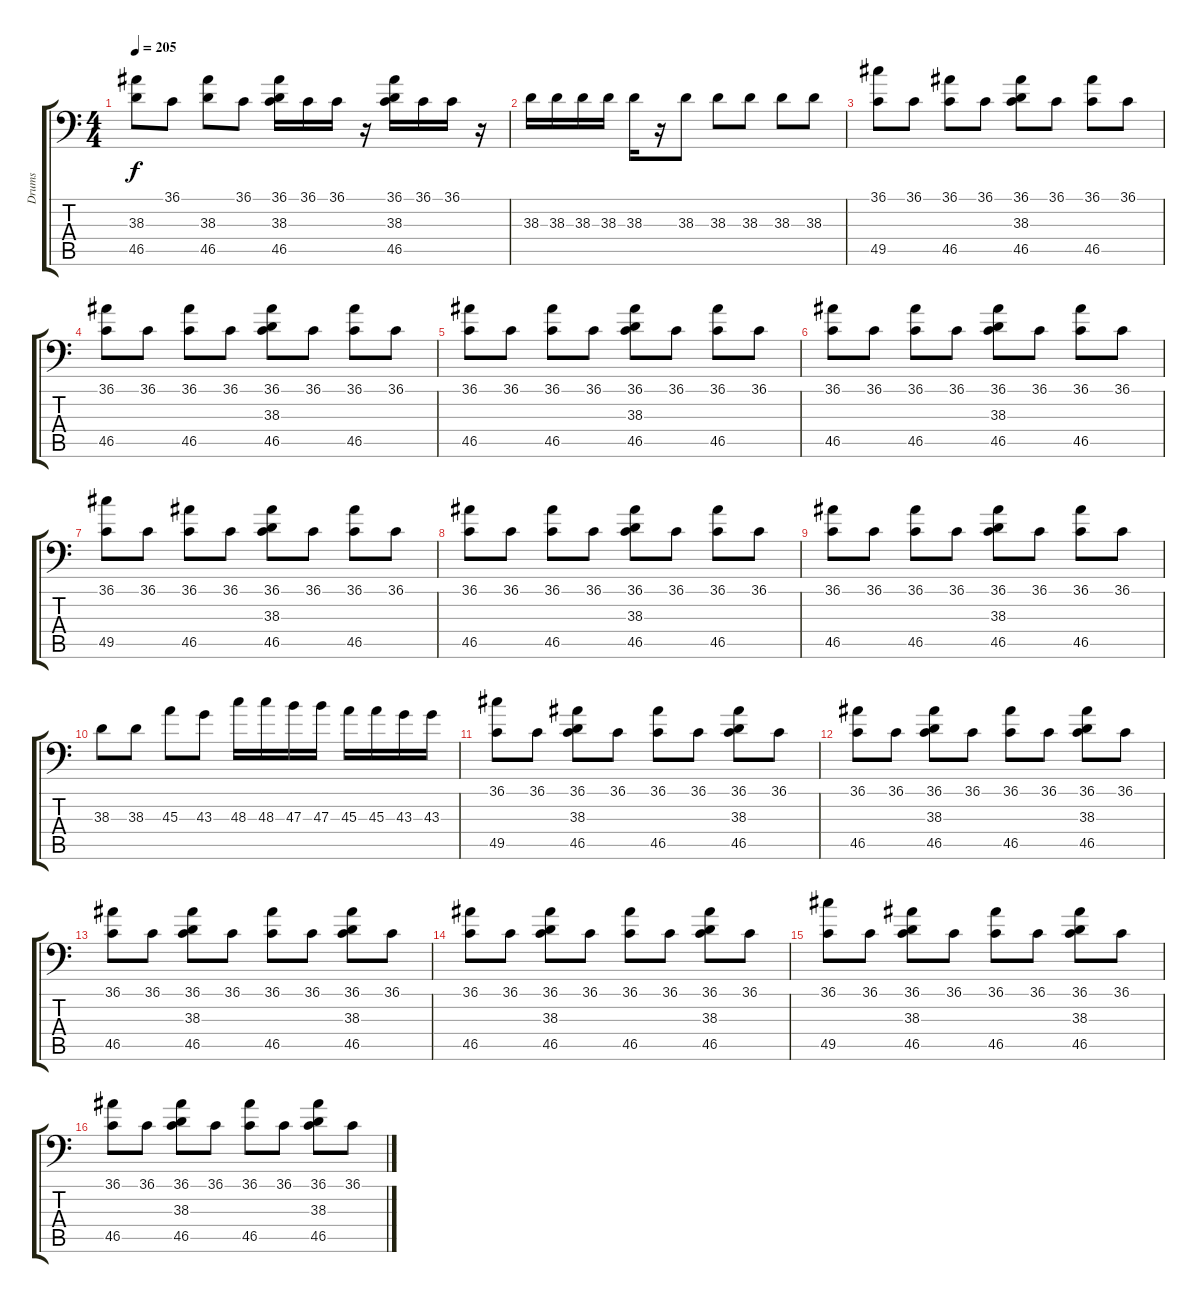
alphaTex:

\track ("Drums" "Drums") {instrument acousticgrandpiano}
\staff {score tabs}
\tuning (C-1 C-1 C-1 C-1 C-1 C-1) {hide}
\ts (4 4)
\tempo 205
\clef f4
\ks c
(38.3 46.5).8{dy f} 36.1.8 (38.3 46.5).8 36.1.8 (36.1 38.3 46.5).16 36.1.16 36.1.16 r.16 (36.1 38.3 46.5).16 36.1.16 36.1.16 r.16 |
38.3.16 38.3.16 38.3.16 38.3.16 38.3.16 r.16 38.3.8 38.3.8 38.3.8 38.3.8 38.3.8 |
(36.1 49.5).8 36.1.8 (36.1 46.5).8 36.1.8 (36.1 38.3 46.5).8 36.1.8 (36.1 46.5).8 36.1.8 |
(36.1 46.5).8 36.1.8 (36.1 46.5).8 36.1.8 (36.1 38.3 46.5).8 36.1.8 (36.1 46.5).8 36.1.8 |
(36.1 46.5).8 36.1.8 (36.1 46.5).8 36.1.8 (36.1 38.3 46.5).8 36.1.8 (36.1 46.5).8 36.1.8 |
(36.1 46.5).8 36.1.8 (36.1 46.5).8 36.1.8 (36.1 38.3 46.5).8 36.1.8 (36.1 46.5).8 36.1.8 |
(36.1 49.5).8 36.1.8 (36.1 46.5).8 36.1.8 (36.1 38.3 46.5).8 36.1.8 (36.1 46.5).8 36.1.8 |
(36.1 46.5).8 36.1.8 (36.1 46.5).8 36.1.8 (36.1 38.3 46.5).8 36.1.8 (36.1 46.5).8 36.1.8 |
(36.1 46.5).8 36.1.8 (36.1 46.5).8 36.1.8 (36.1 38.3 46.5).8 36.1.8 (36.1 46.5).8 36.1.8 |
38.3.8 38.3.8 45.3.8 43.3.8 48.3.16 48.3.16 47.3.16 47.3.16 45.3.16 45.3.16 43.3.16 43.3.16 |
(36.1 49.5).8 36.1.8 (36.1 38.3 46.5).8 36.1.8 (36.1 46.5).8 36.1.8 (36.1 38.3 46.5).8 36.1.8 |
(36.1 46.5).8 36.1.8 (36.1 38.3 46.5).8 36.1.8 (36.1 46.5).8 36.1.8 (36.1 38.3 46.5).8 36.1.8 |
(36.1 46.5).8 36.1.8 (36.1 38.3 46.5).8 36.1.8 (36.1 46.5).8 36.1.8 (36.1 38.3 46.5).8 36.1.8 |
(36.1 46.5).8 36.1.8 (36.1 38.3 46.5).8 36.1.8 (36.1 46.5).8 36.1.8 (36.1 38.3 46.5).8 36.1.8 |
(36.1 49.5).8 36.1.8 (36.1 38.3 46.5).8 36.1.8 (36.1 46.5).8 36.1.8 (36.1 38.3 46.5).8 36.1.8 |
(36.1 46.5).8 36.1.8 (36.1 38.3 46.5).8 36.1.8 (36.1 46.5).8 36.1.8 (36.1 38.3 46.5).8 36.1.8
